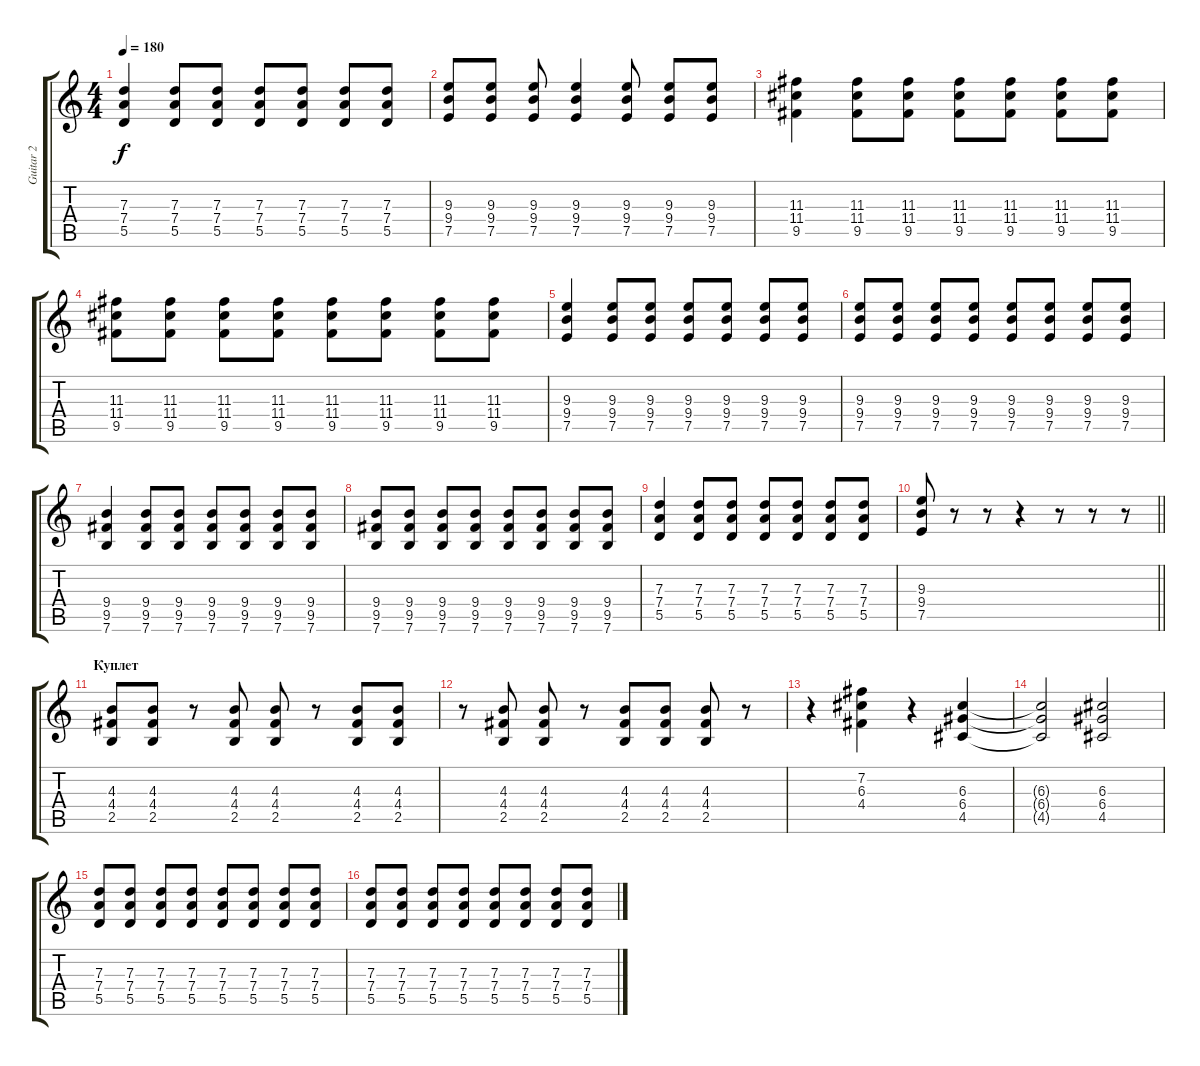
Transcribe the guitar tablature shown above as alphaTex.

\track ("Guitar 2" "Guitar 2") {instrument overdrivenguitar}
\staff {score tabs}
\tuning (E4 B3 G3 D3 A2 E2) {hide}
\ts (4 4)
\tempo 180
\clef g2
\ks c
(7.3 7.4 5.5).4{dy f} (7.3 7.4 5.5).8 (7.3 7.4 5.5).8 (7.3 7.4 5.5).8 (7.3 7.4 5.5).8 (7.3 7.4 5.5).8 (7.3 7.4 5.5).8 |
(9.3 9.4 7.5).8 (9.3 9.4 7.5).8 (9.3 9.4 7.5).8 (9.3 9.4 7.5).4 (9.3 9.4 7.5).8 (9.3 9.4 7.5).8 (9.3 9.4 7.5).8 |
(11.3 11.4 9.5).4 (11.3 11.4 9.5).8 (11.3 11.4 9.5).8 (11.3 11.4 9.5).8 (11.3 11.4 9.5).8 (11.3 11.4 9.5).8 (11.3 11.4 9.5).8 |
(11.3 11.4 9.5).8 (11.3 11.4 9.5).8 (11.3 11.4 9.5).8 (11.3 11.4 9.5).8 (11.3 11.4 9.5).8 (11.3 11.4 9.5).8 (11.3 11.4 9.5).8 (11.3 11.4 9.5).8 |
(9.3 9.4 7.5).4 (9.3 9.4 7.5).8 (9.3 9.4 7.5).8 (9.3 9.4 7.5).8 (9.3 9.4 7.5).8 (9.3 9.4 7.5).8 (9.3 9.4 7.5).8 |
(9.3 9.4 7.5).8 (9.3 9.4 7.5).8 (9.3 9.4 7.5).8 (9.3 9.4 7.5).8 (9.3 9.4 7.5).8 (9.3 9.4 7.5).8 (9.3 9.4 7.5).8 (9.3 9.4 7.5).8 |
(9.4 9.5 7.6).4 (9.4 9.5 7.6).8 (9.4 9.5 7.6).8 (9.4 9.5 7.6).8 (9.4 9.5 7.6).8 (9.4 9.5 7.6).8 (9.4 9.5 7.6).8 |
(9.4 9.5 7.6).8 (9.4 9.5 7.6).8 (9.4 9.5 7.6).8 (9.4 9.5 7.6).8 (9.4 9.5 7.6).8 (9.4 9.5 7.6).8 (9.4 9.5 7.6).8 (9.4 9.5 7.6).8 |
(7.3 7.4 5.5).4 (7.3 7.4 5.5).8 (7.3 7.4 5.5).8 (7.3 7.4 5.5).8 (7.3 7.4 5.5).8 (7.3 7.4 5.5).8 (7.3 7.4 5.5).8 |
\barLineRight lightlight
(9.3 9.4 7.5).8 r.8 r.8 r.4 r.8 r.8 r.8 |
\section ("" "Куплет")
(4.3 4.4 2.5).8 (4.3 4.4 2.5).8 r.8 (4.3 4.4 2.5).8 (4.3 4.4 2.5).8 r.8 (4.3 4.4 2.5).8 (4.3 4.4 2.5).8 |
r.8 (4.3 4.4 2.5).8 (4.3 4.4 2.5).8 r.8 (4.3 4.4 2.5).8 (4.3 4.4 2.5).8 (4.3 4.4 2.5).8 r.8 |
r.4 (7.2 6.3 4.4).4 r.4 (6.3 6.4 4.5).4 |
(6.3{t} 6.4{t} 4.5{t}).2 (6.3 6.4 4.5).2 |
(7.3 7.4 5.5).8 (7.3 7.4 5.5).8 (7.3 7.4 5.5).8 (7.3 7.4 5.5).8 (7.3 7.4 5.5).8 (7.3 7.4 5.5).8 (7.3 7.4 5.5).8 (7.3 7.4 5.5).8 |
(7.3 7.4 5.5).8 (7.3 7.4 5.5).8 (7.3 7.4 5.5).8 (7.3 7.4 5.5).8 (7.3 7.4 5.5).8 (7.3 7.4 5.5).8 (7.3 7.4 5.5).8 (7.3 7.4 5.5).8
